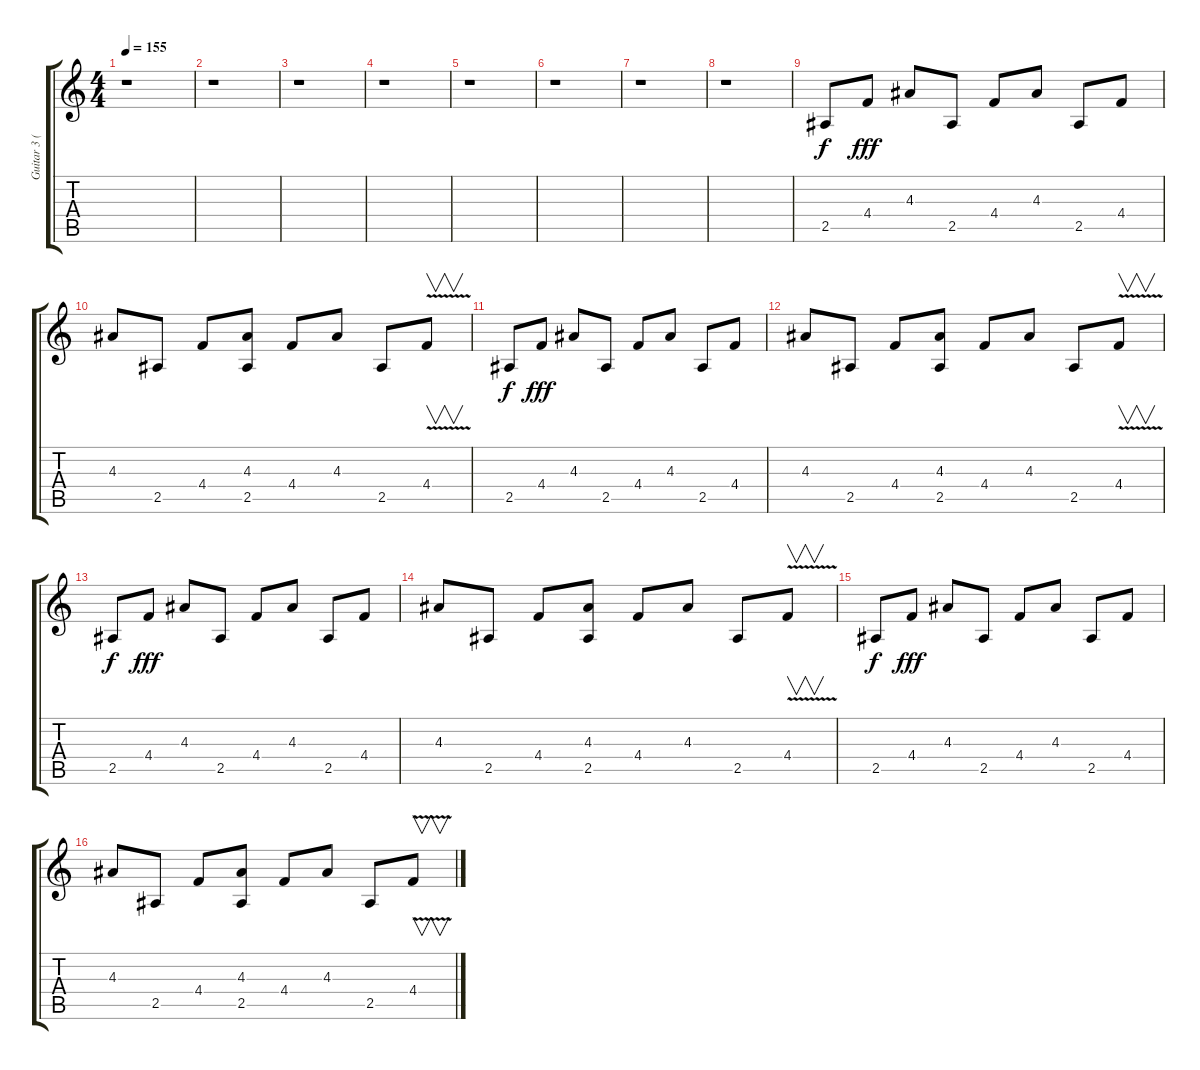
\track ("Guitar 3 (Shaun Diviney)" "Guitar 3 (") {instrument overdrivenguitar}
\staff {score tabs}
\tuning (Eb4 Bb3 Gb3 Db3 Ab2 Eb2) {hide}
\ts (4 4)
\tempo 155
\clef g2
\ks c
r.1{dy f} |
r.1 |
r.1 |
r.1 |
r.1 |
r.1 |
r.1 |
r.1 |
2.5.8 4.4.8{dy fff} 4.3.8 2.5.8 4.4.8 4.3.8 2.5.8 4.4.8 |
4.3.8 2.5.8 4.4.8 (4.3 2.5).8 4.4.8 4.3.8 2.5.8 4.4{v}.8{v} |
2.5.8{dy f} 4.4.8{dy fff} 4.3.8 2.5.8 4.4.8 4.3.8 2.5.8 4.4.8 |
4.3.8 2.5.8 4.4.8 (4.3 2.5).8 4.4.8 4.3.8 2.5.8 4.4{v}.8{v} |
2.5.8{dy f} 4.4.8{dy fff} 4.3.8 2.5.8 4.4.8 4.3.8 2.5.8 4.4.8 |
4.3.8 2.5.8 4.4.8 (4.3 2.5).8 4.4.8 4.3.8 2.5.8 4.4{v}.8{v} |
2.5.8{dy f} 4.4.8{dy fff} 4.3.8 2.5.8 4.4.8 4.3.8 2.5.8 4.4.8 |
4.3.8 2.5.8 4.4.8 (4.3 2.5).8 4.4.8 4.3.8 2.5.8 4.4{v}.8{v}
